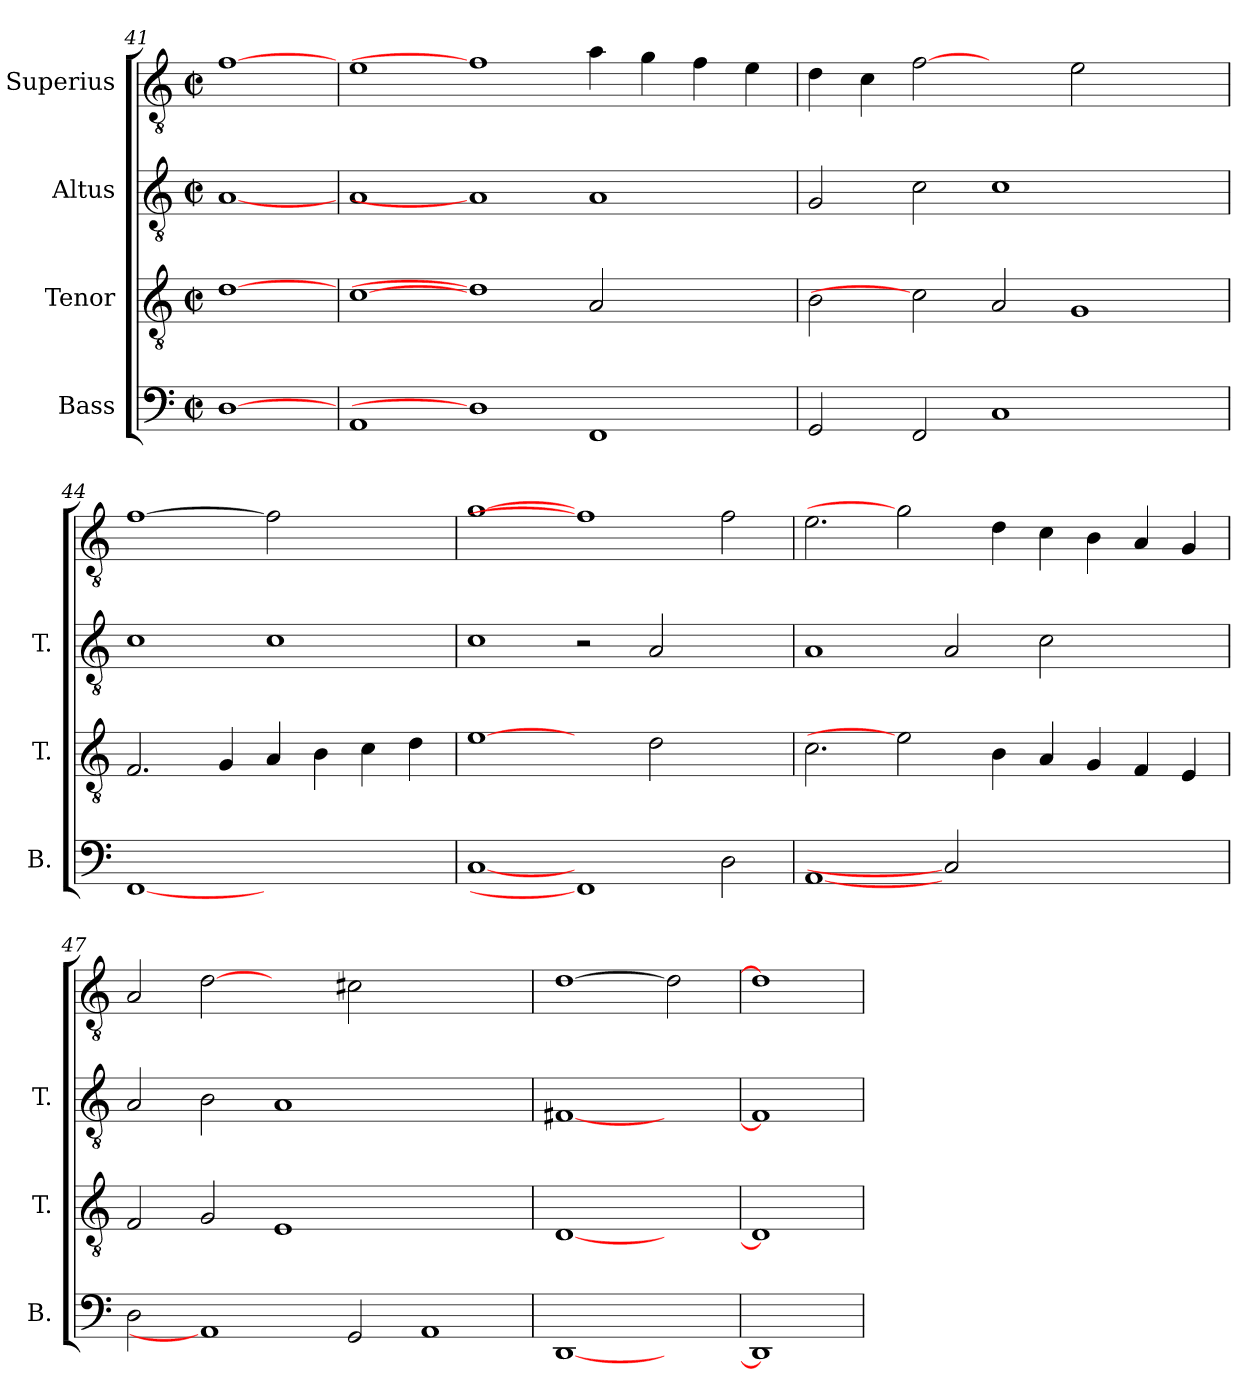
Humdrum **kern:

**kern	**kern	**kern	**kern
*part4	*part3	*part2	*part1
*staff4	*staff3	*staff2	*staff1
*I"Bass	*I"Tenor	*I"Altus	*I"Superius
*I'B.	*I'T.	*I'T.	*
*clefF4	*clefGv2	*clefGv2	*clefGv2
*	*ITrd7c12	*ITrd7c12	*ITrd7c12
*k[]	*k[]	*k[]	*k[]
*C:	*C:	*C:	*C:
*M2/2	*M2/2	*M2/2	*M2/2
*met(c|)	*met(c|)	*met(c|)	*met(c|)
=41	=41	=41	=41
[1Di	[1Di	[1AAi	[1Fi
!!LO:PB:g=z
=42	=42	=42	=42
1AAi	[1Ci	1AAi	1Ei
1Di]	1Di]	1AAi]	1Fi]
1FFi	2AAi/	1AAi	4Ai\
.	.	.	4Gi\
.	2ryy	.	4Fi\
.	.	.	4Ei\
=43	=43	=43	=43
2GGi/	2BBi\	2GGi/	4Di\
.	.	.	4Ci\
2FFi/	2Ci]	2Ci\	[2Fi
1Ci	2AAi/	1Ci	2ryy
.	1GGi	.	2Ei\
2ryy	.	2ryy	2ryy
=44	=44	=44	=44
[1FFi	2.FFi/	1Ci	[1Fi
.	4GGi/	.	.
1ryy	4AAi/	1Ci	2Fi]
.	4BBi\	.	.
.	4Ci\	.	2ryy
.	4Di\	.	.
=45	=45	=45	=45
[1Ci	[1Ei	1Ci	[1Gi
1FFi]	2ryy	2r	1Fi]
.	2Di\	2AAi/	.
2Di\	2ryy	2ryy	2Fi\
=46	=46	=46	=46
[1AAi	2.Ci\	1AAi	2.Ei\
.	2Ei]	.	2Gi]
2Ci]	.	2AAi/	.
.	4BBi\	.	4Di\
1ryy	4AAi/	2Ci\	4Ci\
.	4GGi/	.	4BBi\
.	4FFi/	2ryy	4AAi/
.	4EEi/	.	4GGi/
!!LO:LB:g=z
=47	=47	=47	=47
2Di\	2FFi/	2AAi/	2AAi/
1AAi]	2GGi/	2BBi\	[2Di
.	1EEi	1AAi	2ryy
2GGi/	.	.	2C#Xi\
1AAi	1ryy	1ryy	1ryy
=48	=48	=48	=48
[1DDi	[1DDi	[1FF#Xi	[1Di
2ryy	2ryy	2ryy	2Di]
=49	=49	=49	=49
1DDi]	1DDi]	1FF#i]	1Di]
=	=	=	=
*-	*-	*-	*-
